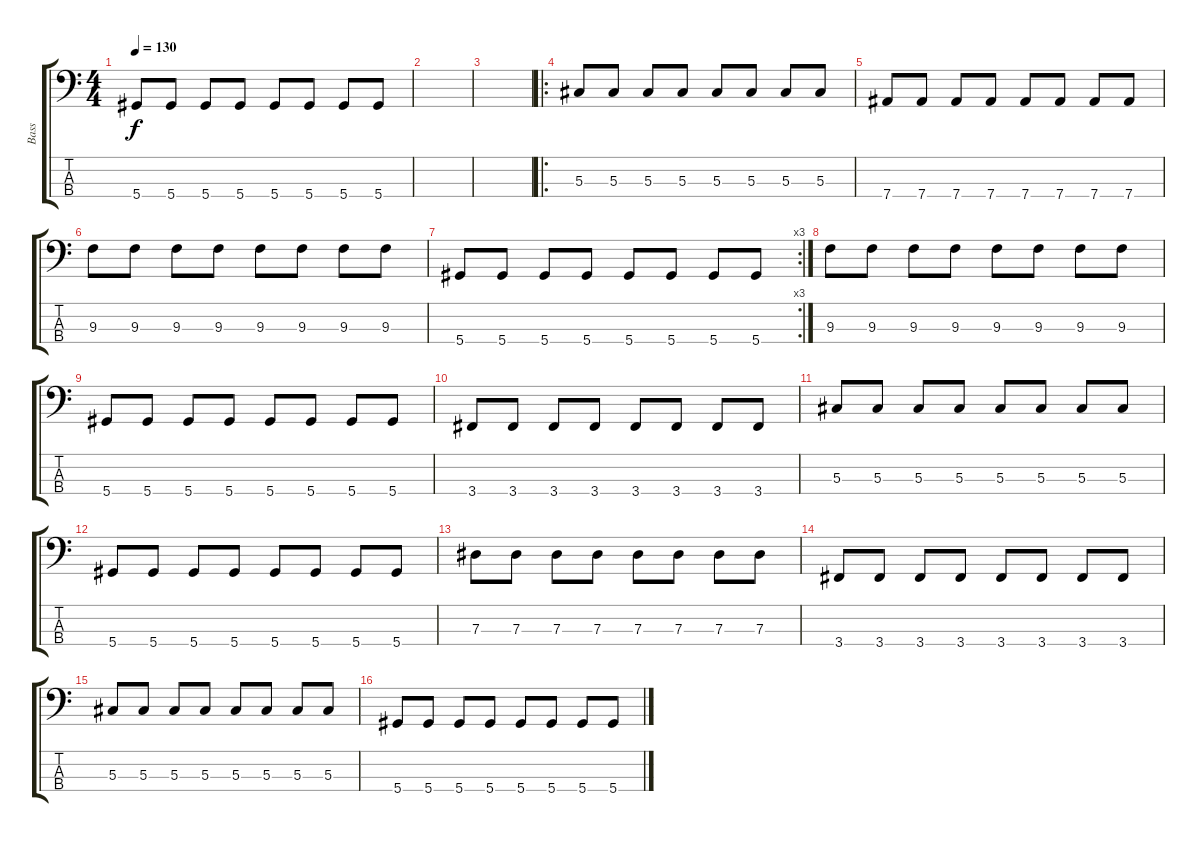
\track ("Bass" "Bass") {instrument electricbassfinger}
\staff {score tabs}
\tuning (Gb2 Db2 Ab1 Eb1) {hide}
\ts (4 4)
\tempo 130
\clef f4
\ks c
5.4.8{dy f} 5.4.8 5.4.8 5.4.8 5.4.8 5.4.8 5.4.8 5.4.8 |
|
|
\ro
5.3.8 5.3.8 5.3.8 5.3.8 5.3.8 5.3.8 5.3.8 5.3.8 |
7.4.8 7.4.8 7.4.8 7.4.8 7.4.8 7.4.8 7.4.8 7.4.8 |
9.3.8 9.3.8 9.3.8 9.3.8 9.3.8 9.3.8 9.3.8 9.3.8 |
\rc 3
5.4.8 5.4.8 5.4.8 5.4.8 5.4.8 5.4.8 5.4.8 5.4.8 |
9.3.8 9.3.8 9.3.8 9.3.8 9.3.8 9.3.8 9.3.8 9.3.8 |
5.4.8 5.4.8 5.4.8 5.4.8 5.4.8 5.4.8 5.4.8 5.4.8 |
3.4.8 3.4.8 3.4.8 3.4.8 3.4.8 3.4.8 3.4.8 3.4.8 |
5.3.8 5.3.8 5.3.8 5.3.8 5.3.8 5.3.8 5.3.8 5.3.8 |
5.4.8 5.4.8 5.4.8 5.4.8 5.4.8 5.4.8 5.4.8 5.4.8 |
7.3.8 7.3.8 7.3.8 7.3.8 7.3.8 7.3.8 7.3.8 7.3.8 |
3.4.8 3.4.8 3.4.8 3.4.8 3.4.8 3.4.8 3.4.8 3.4.8 |
5.3.8 5.3.8 5.3.8 5.3.8 5.3.8 5.3.8 5.3.8 5.3.8 |
5.4.8 5.4.8 5.4.8 5.4.8 5.4.8 5.4.8 5.4.8 5.4.8
